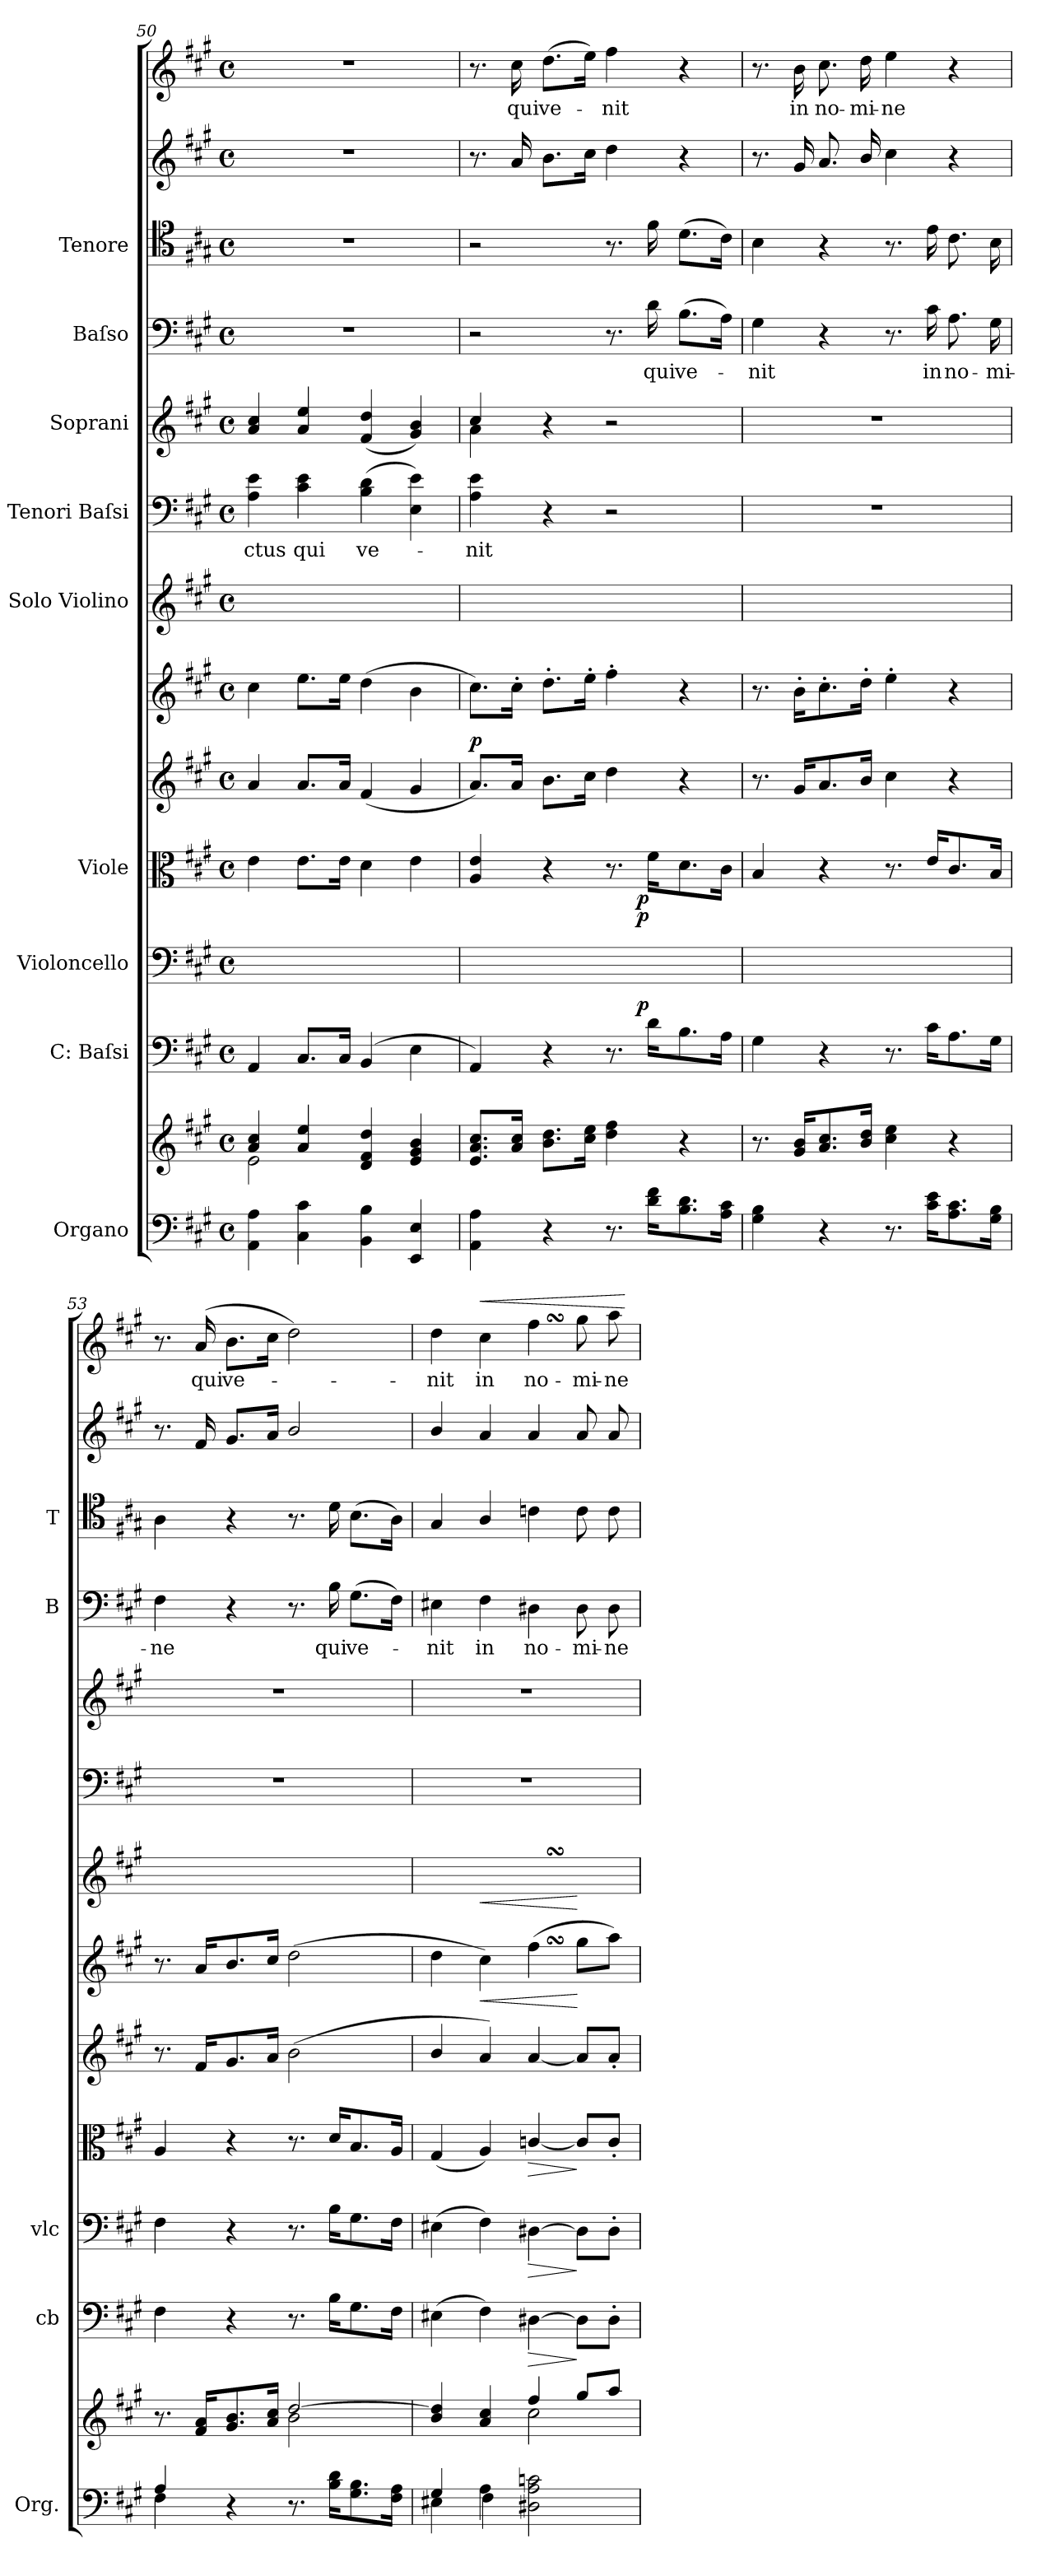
**kern	**kern	**kern	**dynam	**kern	**dynam	**kern	**dynam	**kern	**dynam	**kern	**dynam	**kern	**dynam	**kern	**text	**kern	**kern	**text	**kern	**kern	**kern	**text	**dynam
*part13	*part13	*part12	*part12	*part11	*part11	*part10	*part10	*part9	*part9	*part8	*part8	*part7	*part7	*part6	*part6	*part5	*part4	*part4	*part3	*part2	*part1	*part1	*part1
*staff14	*staff13	*staff12	*staff12	*staff11	*staff11	*staff10	*staff10	*staff9	*staff9	*staff8	*staff8	*staff7	*staff7	*staff6	*staff6	*staff5	*staff4	*staff4	*staff3	*staff2	*staff1	*staff1	*staff1
*I"Organo	*	*I"C: Baſsi	*	*I"Violoncello	*	*I"Viole	*	*	*	*	*	*I"Solo Violino	*	*I"Tenori Baſsi	*	*I"Soprani	*I"Baſso	*	*I"Tenore	*	*	*	*
*I'Org.	*	*I'cb	*	*I'vlc	*	*	*	*	*	*	*	*	*	*	*	*	*I'B	*	*I'T	*	*	*	*
*clefF4	*clefG2	*clefF4	*	*clefF4	*	*clefC3	*	*clefG2	*	*clefG2	*	*clefG2	*	*clefF4	*	*clefG2	*clefF4	*	*clefC4	*clefG2	*clefG2	*	*
*k[f#c#g#]	*k[f#c#g#]	*k[f#c#g#]	*	*k[f#c#g#]	*	*k[f#c#g#]	*	*k[f#c#g#]	*	*k[f#c#g#]	*	*k[f#c#g#]	*	*k[f#c#g#]	*	*k[f#c#g#]	*k[f#c#g#]	*	*k[f#c#g#]	*k[f#c#g#]	*k[f#c#g#]	*	*
*M4/4	*M4/4	*M4/4	*	*M4/4	*	*M4/4	*	*M4/4	*	*M4/4	*	*M4/4	*	*M4/4	*	*M4/4	*M4/4	*	*M4/4	*M4/4	*M4/4	*	*
*met(c)	*met(c)	*met(c)	*	*met(c)	*	*met(c)	*	*met(c)	*	*met(c)	*	*met(c)	*	*met(c)	*	*met(c)	*met(c)	*	*met(c)	*met(c)	*met(c)	*	*
=50	=50	=50	=50	=50	=50	=50	=50	=50	=50	=50	=50	=50	=50	=50	=50	=50	=50	=50	=50	=50	=50	=50	=50
*	*^	*	*	*	*	*	*	*	*	*	*	*	*	*	*	*	*	*	*	*	*	*	*
4AA\ 4A\	4a/ 4cc#/	2e\	4AA/	.	4AA/yy	.	4e\	.	4a/	.	4cc#\	.	4cc#\yy	.	4A\ 4e\	-ctus	4a/ 4cc#/	1r	.	1r	1r	1r	.	.
4C#\ 4c#\	4a/ 4ee/	.	8.C#/L	.	8.C#/Lyy	.	8.e\L	.	8.a/L	.	8.ee\L	.	8.ee\Lyy	.	4c#\ 4e\	qui	4a/ 4ee/	.	.	.	.	.	.	.
.	.	.	16C#/Jk	.	16C#/Jkyy	.	16e\Jk	.	16a/Jk	.	16ee\Jk	.	16ee\Jkyy	.	.	.	.	.	.	.	.	.	.	.
4BB\ 4B\	4d/ 4f#/ 4dd/	2ryy	(4BB/	.	(4BB/yy	.	4d\	.	(4f#/	.	(4dd\	.	(4dd\yy	.	(4B\ 4d\	ve-	(>4f#/ 4dd/	.	.	.	.	.	.	.
4EE/ 4E/	4e/ 4g#/ 4b/	.	4E\	.	4E\yy	.	4e\	.	4g#/	.	4b\	.	4b\yy	.	4E\ 4e\)	.	4g#/ 4b/)	.	.	.	.	.	.	.
*	*v	*v	*	*	*	*	*	*	*	*	*	*	*	*	*	*	*	*	*	*	*	*	*	*
=51	=51	=51	=51	=51	=51	=51	=51	=51	=51	=51	=51	=51	=51	=51	=51	=51	=51	=51	=51	=51	=51	=51	=51
*	*	*	*	*	*	*	*	*	*	*	*	*	*	*	*	*^	*	*	*	*	*	*	*
!	!	!	!	!	!	!	!	!	!LO:DY:a	!	!	!	!	!	!	!	!	!	!	!	!	!	!	!
4AA\ 4A\	8.e/ 8.a/ 8.cc#/L	4AA/)	.	4AA/yy)	.	4A/ 4e/	.	8.a/L)	p	8.cc#\L)	.	8.cc#\Lyy)	.	4A\ 4e\	-nit	4cc#/	4a\	2r	.	2r	8.r	8.r	.	.
.	16a/ 16cc#/Jk	.	.	.	.	.	.	16a/Jk	.	16cc#'\Jk	.	16cc#'\Jkyy	.	.	.	.	.	.	.	.	16a/	16cc#\	qui	.
4r	8.b\ 8.dd\L	4r	.	4ryy	.	4r	.	8.b\L	.	8.dd'\L	.	8.dd'\Lyy	.	4r	.	4r	4ryy	.	.	.	8.b\L	(8.dd\L	ve-	.
.	16cc#\ 16ee\Jk	.	.	.	.	.	.	16cc#\Jk	.	16ee'\Jk	.	16ee'\Jkyy	.	.	.	.	.	.	.	.	16cc#\Jk	16ee\Jk)	.	.
8.r	4dd\ 4ff#\	8.r	.	8.ryy	.	8.r	.	4dd\	.	4ff#'\	.	4ff#'\yy	.	2r	.	2r	2ryy	8.r	.	8.r	4dd\	4ff#\	-nit	.
!	!	!	!LO:DY:a:rj	!	!LO:DY:a:rj	!	!LO:DY:rj	!	!	!	!	!	!	!	!	!	!	!	!	!	!	!	!	!
16d\ 16f#\KL	.	16d\KL	p	16d\KLyy	p	16f#\KL	p	.	.	.	.	.	.	.	.	.	.	16d\	qui	16f#\	.	.	.	.
8.B\ 8.d\	4r	8.B\	.	8.B\yy	.	8.d\	.	4r	.	4r	.	4ryy	.	.	.	.	.	(8.B\L	ve-	(8.d\L	4r	4r	.	.
16A\ 16c#\Jk	.	16A\Jk	.	16A\Jkyy	.	16c#\Jk	.	.	.	.	.	.	.	.	.	.	.	16A\Jk)	.	16c#\Jk)	.	.	.	.
*	*	*	*	*	*	*	*	*	*	*	*	*	*	*	*	*v	*v	*	*	*	*	*	*	*
=52	=52	=52	=52	=52	=52	=52	=52	=52	=52	=52	=52	=52	=52	=52	=52	=52	=52	=52	=52	=52	=52	=52	=52
4G#\ 4B\	8.r	4G#\	.	4G#\yy	.	4B/	.	8.r	.	8.r	.	8.ryy	.	1r	.	1r	4G#\	-nit	4B\	8.r	8.r	.	.
.	16g#/ 16b/KL	.	.	.	.	.	.	16g#/KL	.	16b'\KL	.	16b'\KLyy	.	.	.	.	.	.	.	16g#/	16b\	in	.
4r	8.a/ 8.cc#/	4r	.	4ryy	.	4r	.	8.a/	.	8.cc#'\	.	8.cc#'\yy	.	.	.	.	4r	.	4r	8.a/	8.cc#\	no-	.
.	16b/ 16dd/Jk	.	.	.	.	.	.	16b/Jk	.	16dd'\Jk	.	16dd'\Jkyy	.	.	.	.	.	.	.	16b/	16dd\	-mi-	.
8.r	4cc#\ 4ee\	8.r	.	8.ryy	.	8.r	.	4cc#\	.	4ee'\	.	4ee'\yy	.	.	.	.	8.r	.	8.r	4cc#\	4ee\	-ne	.
16c#\ 16e\KL	.	16c#\KL	.	16c#\KLyy	.	16e/KL	.	.	.	.	.	.	.	.	.	.	16c#\	in	16e\	.	.	.	.
8.A\ 8.c#\	4r	8.A\	.	8.A\yy	.	8.c#/	.	4r	.	4r	.	4ryy	.	.	.	.	8.A\	no-	8.c#\	4r	4r	.	.
16G#\ 16B\Jk	.	16G#\Jk	.	16G#\Jkyy	.	16B/Jk	.	.	.	.	.	.	.	.	.	.	16G#\	-mi-	16B\	.	.	.	.
=53	=53	=53	=53	=53	=53	=53	=53	=53	=53	=53	=53	=53	=53	=53	=53	=53	=53	=53	=53	=53	=53	=53	=53
*^	*^	*	*	*	*	*	*	*	*	*	*	*	*	*	*	*	*	*	*	*	*	*	*
4A/	4F#\	8.r	2ryy	4F#\	.	4F#\	.	4A/	.	8.r	.	8.r	.	8.ryy	.	1r	.	1r	4F#\	-ne	4A\	8.r	8.r	.	.
.	.	16f#/ 16a/KL	.	.	.	.	.	.	.	16f#/KL	.	16a/KL	.	16a/KLyy	.	.	.	.	.	.	.	16f#/	(16a/	qui	.
4r	2.ryy	8.g#/ 8.b/	.	4r	.	4r	.	4r	.	8.g#/	.	8.b/	.	8.b/yy	.	.	.	.	4r	.	4r	8.g#/L	8.b\L	ve-	.
.	.	16a/ 16cc#/Jk	.	.	.	.	.	.	.	16a/Jk	.	16cc#/Jk	.	16cc#/Jkyy	.	.	.	.	.	.	.	16a/Jk	16cc#\Jk	.	.
8.r	.	[2dd/	2b\	8.r	.	8.r	.	8.r	.	(2b\	.	(2dd\	.	(2dd\yy	.	.	.	.	8.r	.	8.r	2b/	2dd\)	.	.
16B\ 16d\KL	.	.	.	16B\KL	.	16B\KL	.	16d/KL	.	.	.	.	.	.	.	.	.	.	16B\	qui	16d\	.	.	.	.
8.G#\ 8.B\	.	.	.	8.G#\	.	8.G#\	.	8.B/	.	.	.	.	.	.	.	.	.	.	(8.G#\L	ve-	(8.B\L	.	.	.	.
16F#\ 16A\Jk	.	.	.	16F#\Jk	.	16F#\Jk	.	16A/Jk	.	.	.	.	.	.	.	.	.	.	16F#\Jk)	.	16A\Jk)	.	.	.	.
=54	=54	=54	=54	=54	=54	=54	=54	=54	=54	=54	=54	=54	=54	=54	=54	=54	=54	=54	=54	=54	=54	=54	=54	=54	=54
4G#/	4E#X\	4b/ 4dd]/	2ryy	(4E#X\	.	(4E#X\	.	(4G#/	.	4b/	.	4dd\	.	4dd\yy	.	1r	.	1r	4E#X\	-nit	4G#/	4b/	4dd\	-nit	.
!	!	!	!	!	!	!	!	!	!	!	!	!	!LO:HP:b	!	!LO:HP:b	!	!	!	!	!	!	!	!	!	!LO:HP:a
4A\	4F#\	4a/ 4cc#/	.	4F#\)	.	4F#\)	.	4A/)	.	4a/)	.	4cc#\)	<	4cc#\yy)	<	.	.	.	4F#\	in	4A/	4a/	4cc#\	in	<
!	!	!	!	!	!LO:HP:b	!	!LO:HP:b	!	!LO:HP:b	!	!	!	!	!	!	!	!	!	!	!	!	!	!	!	!
2D#X\ 2A\ 2cn\	2ryy	4ff#/	2cc#\	[4D#X\	>	[4D#X\	>	[4cn/	>	[4a/	.	(4ff#SSS\	.	(4ff#SSS\yy	.	.	.	.	4D#X\	no-	4cn\	4a/	4ff#SSS\	no-	.
.	.	8gg#/L	.	8D#\L]	]	8D#\L]	]	8c/L]	]	8a/L]	.	8gg#\L	[	8gg#\Lyy	[	.	.	.	8D#\	-mi-	8c\	8a/	8gg#\	-mi-	.
.	.	8aa/J	.	8D#'\J	.	8D#'\J	.	8c'/J	.	8a'/J	.	8aa\J)	.	8aa\Jyy)	.	.	.	.	8D#\	-ne	8c\	8a/	8aa\	-ne	.
*v	*v	*	*	*	*	*	*	*	*	*	*	*	*	*	*	*	*	*	*	*	*	*	*	*	*
*	*v	*v	*	*	*	*	*	*	*	*	*	*	*	*	*	*	*	*	*	*	*	*	*	*
.	.	.	.	.	.	.	.	.	.	.	.	.	.	.	.	.	.	.	.	.	.	.	[
=	=	=	=	=	=	=	=	=	=	=	=	=	=	=	=	=	=	=	=	=	=	=	=
*-	*-	*-	*-	*-	*-	*-	*-	*-	*-	*-	*-	*-	*-	*-	*-	*-	*-	*-	*-	*-	*-	*-	*-
